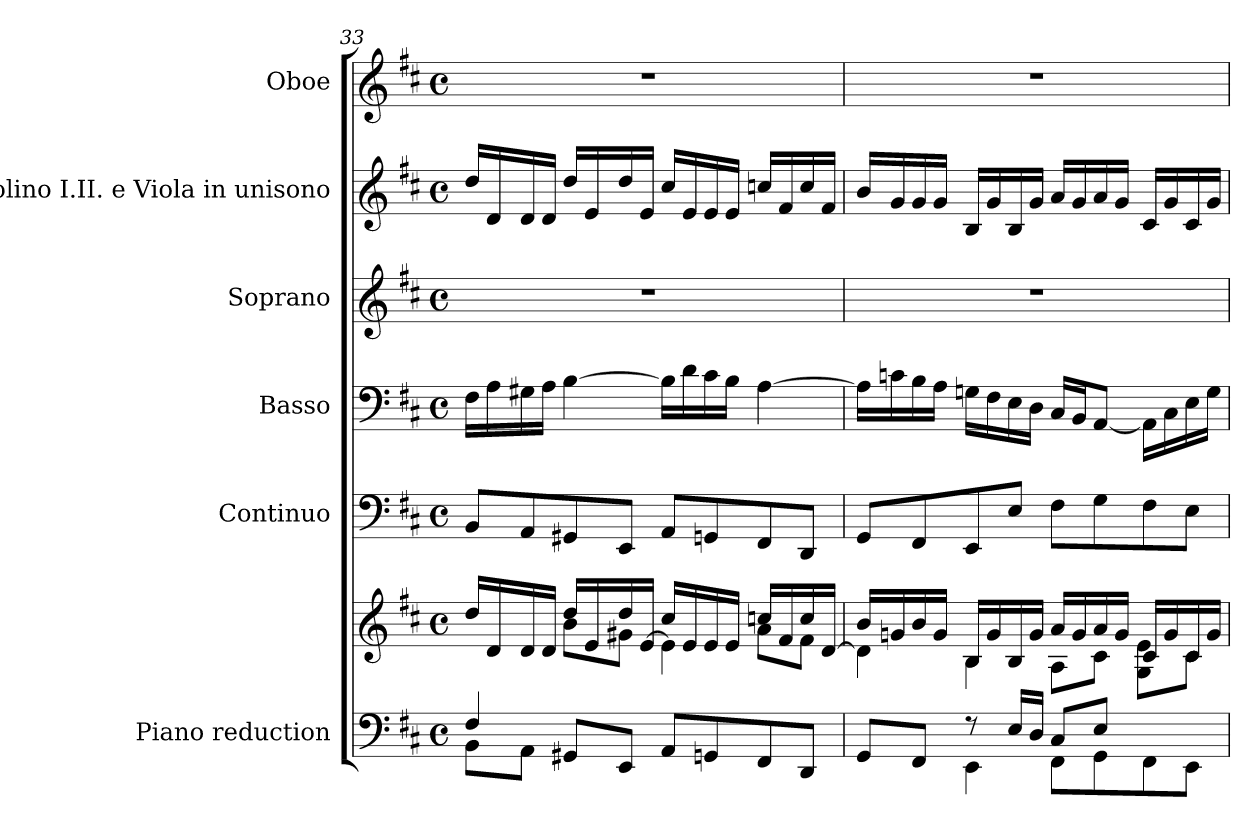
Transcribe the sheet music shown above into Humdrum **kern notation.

**kern	**kern	**kern	**kern	**kern	**kern	**kern
*part6	*part6	*part5	*part4	*part3	*part2	*part1
*staff7	*staff6	*staff5	*staff4	*staff3	*staff2	*staff1
*I"Piano reduction	*	*I"Continuo	*I"Basso	*I"Soprano	*I"Violino I.II. e Viola in unisono	*I"Oboe
*I'Pno	*	*	*	*	*	*I'Ob
!!LO:LB:g=z
*clefF4	*clefG2	*clefF4	*clefF4	*clefG2	*clefG2	*clefG2
*k[f#c#]	*k[f#c#]	*k[f#c#]	*k[f#c#]	*k[f#c#]	*k[f#c#]	*k[f#c#]
*M4/4	*M4/4	*M4/4	*M4/4	*M4/4	*M4/4	*M4/4
*met(c)	*met(c)	*met(c)	*met(c)	*met(c)	*met(c)	*met(c)
=33	=33	=33	=33	=33	=33	=33
*^	*^	*	*	*	*	*
4F#/	8BB\L	16dd/LL	4ryy	8BB/L	16F#\LL	1r	16dd/LL	1r
.	.	16d/	.	.	16A\	.	16d/	.
.	8AA\J	16d/	.	8AA/	16G#X\	.	16d/	.
.	.	16d/JJ	.	.	16A\JJ	.	16d/JJ	.
2.ryy	8GG#X/L	16dd/LL	8b\L	8GG#X/	[4B\	.	16dd/LL	.
.	.	16e/	.	.	.	.	16e/	.
.	8EE/J	16dd/	8g#X\J	8EE/J	.	.	16dd/	.
.	.	[16e/JJ	.	.	.	.	16e/JJ	.
.	8AA/L	16cc#/LL	4e\]	8AA/L	16B\LL]	.	16cc#/LL	.
.	.	16e/	.	.	16d\	.	16e/	.
.	8GGn/	16e/	.	8GGn/	16c#\	.	16e/	.
.	.	16e/JJ	.	.	16B\JJ	.	16e/JJ	.
.	8FF#/	16ccn/LL	8a\L	8FF#/	[4A\	.	16ccn/LL	.
.	.	16f#/	.	.	.	.	16f#/	.
.	8DD/J	16cc/	8f#\J	8DD/J	.	.	16cc/	.
.	.	[16d/JJ	.	.	.	.	16f#/JJ	.
=34	=34	=34	=34	=34	=34	=34	=34	=34
8GG/L	4ryy	16b/LL	4d\]	8GG/L	16A\LL]	1r	16b/LL	1r
.	.	16gn/	.	.	16cn\	.	16g/	.
8FF#/J	.	16b/	.	8FF#/	16B\	.	16g/	.
.	.	16g/JJ	.	.	16A\JJ	.	16g/JJ	.
8r	4EE\	16B/LL	4B\	8EE/	16Gn\LL	.	16B/LL	.
.	.	16g/	.	.	16F#\	.	16g/	.
16E/LL	.	16B/	.	8E/J	16E\	.	16B/	.
16D/JJ	.	16g/JJ	.	.	16D\JJ	.	16g/JJ	.
8C#/L	8FF#\L	16a/LL	8A\L	8F#\L	16C#/LL	.	16a/LL	.
.	.	16g/	.	.	16BB/J	.	16g/	.
8E/J	8GG\	16a/	8c#\J	8G\	[8AA/J	.	16a/	.
.	.	16g/JJ	.	.	.	.	16g/JJ	.
4ryy	8FF#\	16c#/LL	8G\ 8e\L	8F#\	16AA\LL]	.	16c#/LL	.
.	.	16g/	.	.	16C#\	.	16g/	.
.	8EE\J	16c#/	8c#\J	8E\J	16E\	.	16c#/	.
.	.	16g/JJ	.	.	16G\JJ	.	16g/JJ	.
*v	*v	*	*	*	*	*	*	*
*	*v	*v	*	*	*	*	*
=	=	=	=	=	=	=
*-	*-	*-	*-	*-	*-	*-
